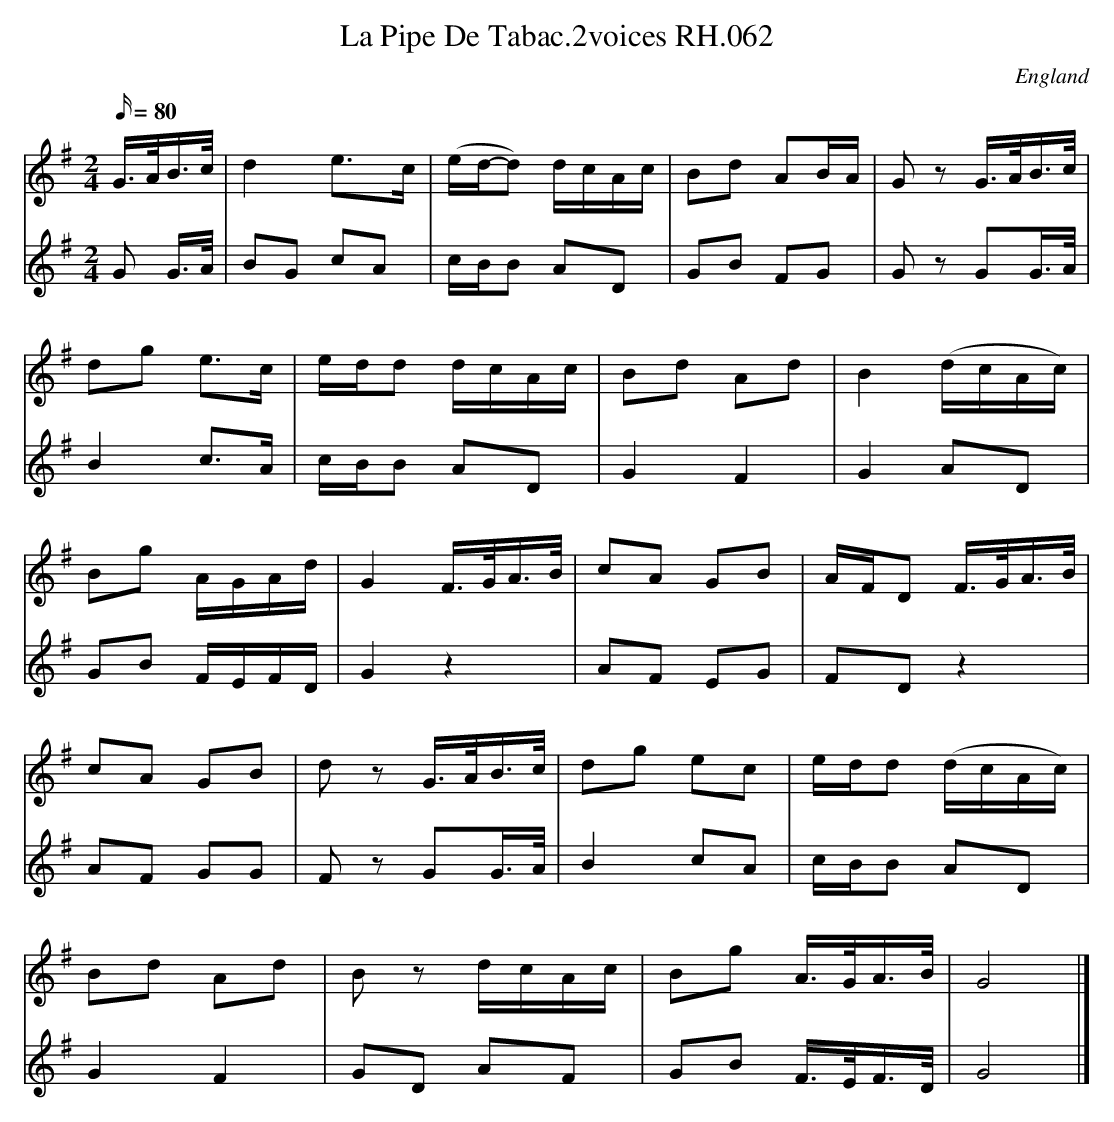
X:1
T:La Pipe De Tabac.2voices RH.062
L:1/16
M:2/4
O:England
Q:80
K:G
[V:1] G>AB>c|d4 e3c|(ed-d2) dcAc|B2d2 A2BA|G2z2 G>AB>c|
[V:2] G2 G>A|B2G2 c2A2|cBB2 A2D2|G2B2 F2G2|G2z2 G2G>A|
[V:1] d2g2 e3c|edd2 dcAc|B2d2 A2d2|B4 (dcAc)|
[V:2] B4 c3A|cBB2 A2D2|G4 F4|G4 A2D2|
[V:1] B2g2 AGAd|G4 F>GA>B|c2A2 G2B2|AFD2 F>GA>B|
[V:2] G2B2 FEFD|G4 z4|A2F2 E2G2|F2D2 z4|
[V:1] c2A2 G2B2|d2z2 G>AB>c|d2g2 e2c2|edd2 (dcAc)|
[V:2] A2F2 G2G2|F2z2 G2G>A|B4 c2A2|cBB2 A2D2|
[V:1] B2d2 A2d2|B2z2 dcAc|B2g2 A>GA>B|G8|]
[V:2] G4 F4|G2D2 A2F2|G2B2 F>EF>D|G8|]
